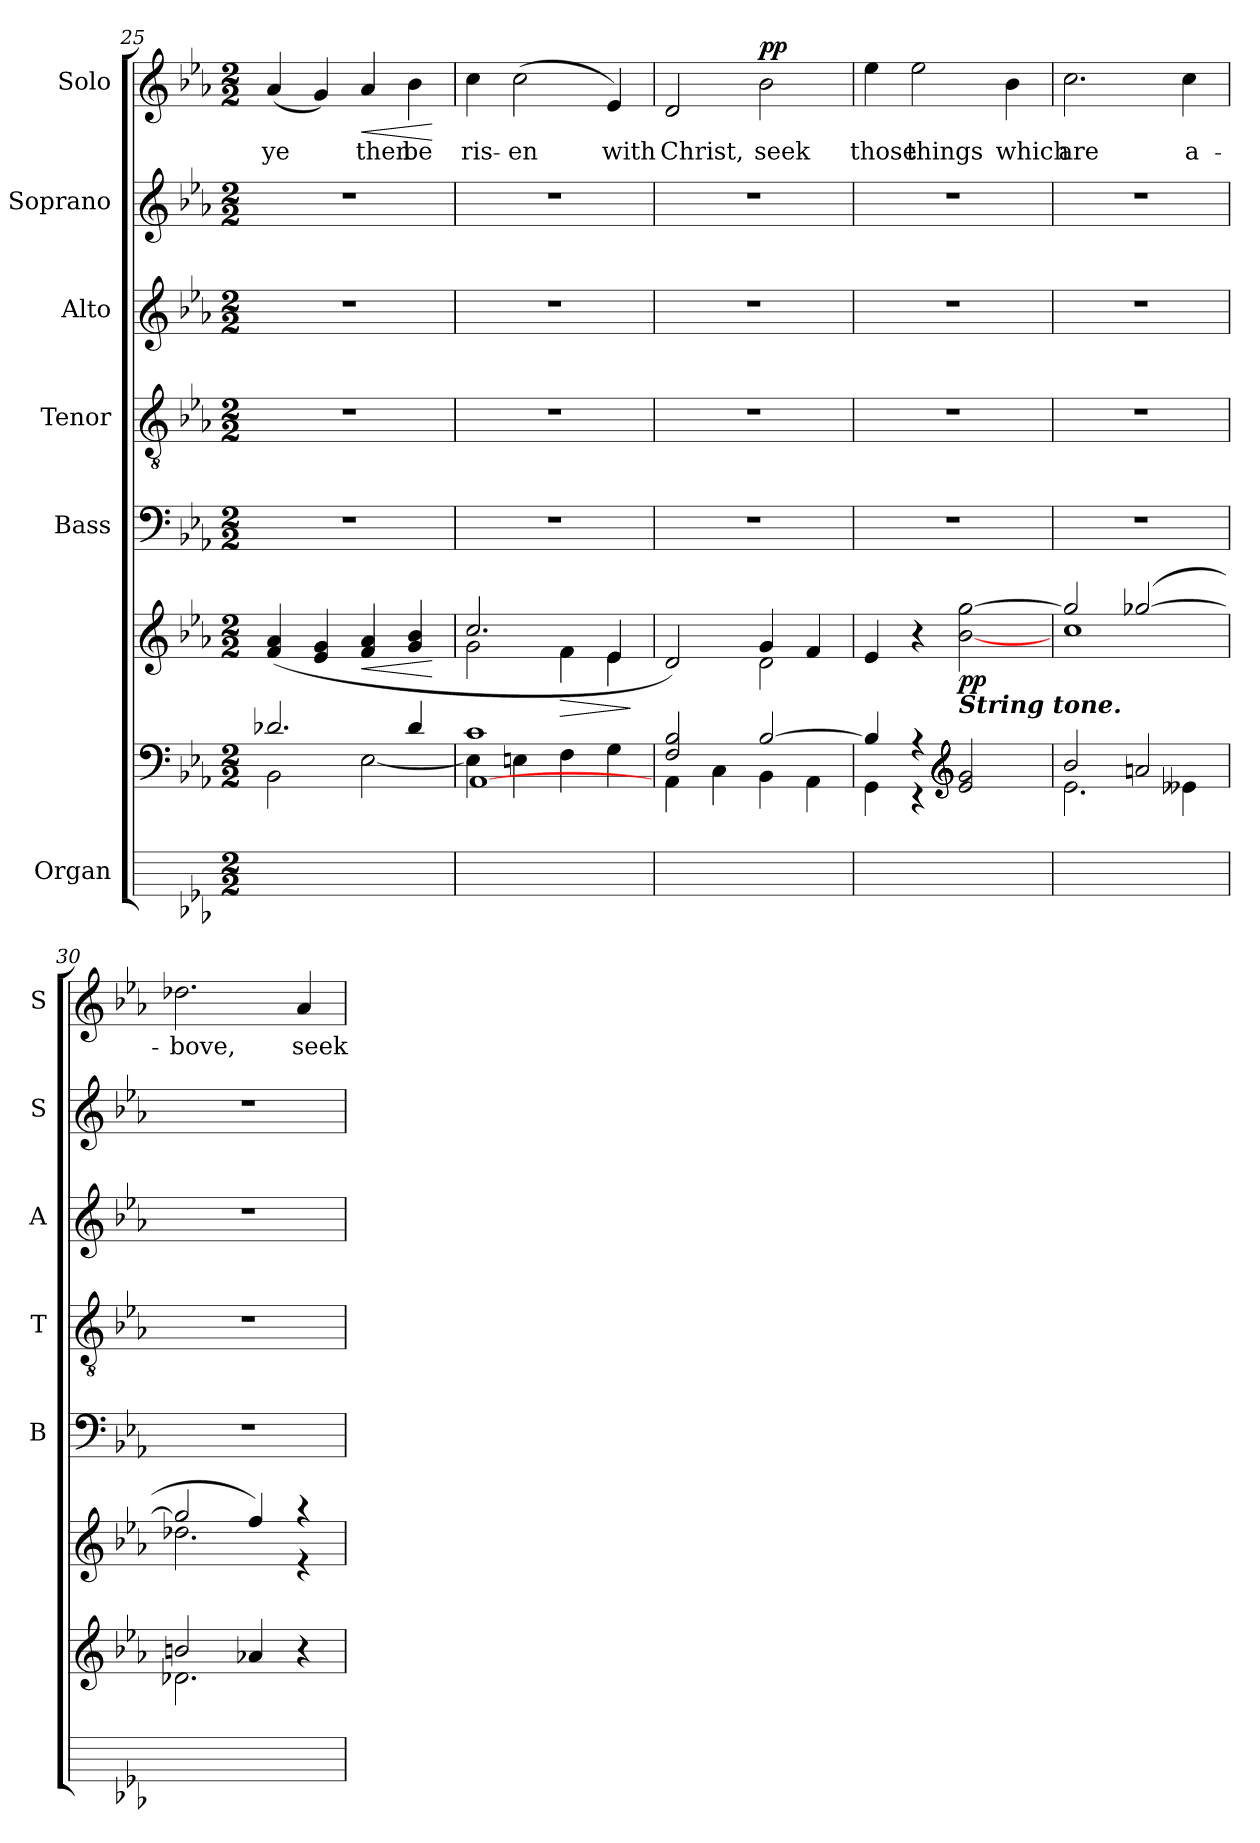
**kern	**kern	**kern	**dynam	**kern	**kern	**kern	**kern	**kern	**text	**dynam
*part6	*part6	*part6	*part6	*part5	*part4	*part3	*part2	*part1	*part1	*part1
*staff8	*staff7	*staff6	*staff6/7/8	*staff5	*staff4	*staff3	*staff2	*staff1	*staff1	*staff1
*I"Organ	*	*	*	*I"Bass	*I"Tenor	*I"Alto	*I"Soprano	*I"Solo	*	*
*	*	*	*	*I'B	*I'T	*I'A	*I'S	*I'S	*	*
*	*clefF4	*clefG2	*	*clefF4	*clefGv2	*clefG2	*clefG2	*clefG2	*	*
*k[b-e-a-]	*k[b-e-a-]	*k[b-e-a-]	*	*k[b-e-a-]	*k[b-e-a-]	*k[b-e-a-]	*k[b-e-a-]	*k[b-e-a-]	*	*
*E-:	*E-:	*E-:	*	*E-:	*E-:	*E-:	*E-:	*E-:	*	*
*M2/2	*M2/2	*M2/2	*	*M2/2	*M2/2	*M2/2	*M2/2	*M2/2	*	*
=25	=25	=25	=25	=25	=25	=25	=25	=25	=25	=25
*	*^	*^	*	*	*	*	*	*	*	*
*	*	*^	*	*	*	*	*	*	*	*	*	*
!	!	!	!	!	!	!	!	!	!	!	!	!LO:LY:b	!
1ryy	2.d-X/	2BB-\	2ryy	(>4f/ 4a-/	2ryy	.	1r	1r	1r	1r	(<4a-	ye	.
.	.	.	.	4e-/ 4g/	.	.	.	.	.	.	4g)	.	.
!	!	!	!	!	!	!LO:HP:b	!	!	!	!	!	!LO:LY:b	!LO:HP:b
.	.	[2E-\	2ryy	4f/ 4a-/	2ryy	<	.	.	.	.	4a-	then	<
!	!	!	!	!	!	!	!	!	!	!	!	!LO:LY:b	!
.	4d-/	.	.	4g/ 4b-/	.	.	.	.	.	.	4b-	be	.
*	*v	*v	*v	*	*	*	*	*	*	*	*	*	*
*	*	*v	*v	*	*	*	*	*	*	*	*
.	.	.	[	.	.	.	.	.	.	[
=26	=26	=26	=26	=26	=26	=26	=26	=26	=26	=26
*	*^	*^	*	*	*	*	*	*	*	*
*	*	*^	*	*	*	*	*	*	*	*	*	*
!	!	!	!	!	!	!	!	!	!	!	!	!LO:LY:b	!
1ryy	1c/	4E-\]	(>[1AA-\	2.cc/	2g\	.	1r	1r	1r	1r	4cc	ris-	.
!	!	!	!	!	!	!	!	!	!	!	!	!LO:LY:b	!
.	.	4En\	.	.	.	.	.	.	.	.	(2cc	-en	.
!	!	!	!	!	!	!LO:HP:b	!	!	!	!	!	!	!
.	.	4F\	.	.	4f\	>	.	.	.	.	.	.	.
!	!	!	!	!	!	!	!	!	!	!	!	!LO:LY:b	!
.	.	4G\	.	4e-/	4e-\	.	.	.	.	.	4e-)	with	.
*	*v	*v	*v	*	*	*	*	*	*	*	*	*	*
*	*	*v	*v	*	*	*	*	*	*	*	*
.	.	.	]	.	.	.	.	.	.	.
=27	=27	=27	=27	=27	=27	=27	=27	=27	=27	=27
*	*^	*^	*	*	*	*	*	*	*	*
*	*	*^	*	*	*	*	*	*	*	*	*	*
!	!	!	!	!	!	!	!	!	!	!	!	!LO:LY:b	!
1ryy	2F/ 2B-/	2ryy	4AA-\	2d/)	2ryy	.	1r	1r	1r	1r	2d	Christ,	.
.	.	.	4C\	.	.	.	.	.	.	.	.	.	.
!	!	!	!	!	!	!	!	!	!	!	!	!LO:LY:b	!LO:DY:b
.	[2B-/	2ryy	4BB-\	4g/	2d\	.	.	.	.	.	2b-	seek	pp
.	.	.	4AA-\	4f/	.	.	.	.	.	.	.	.	.
=28	=28	=28	=28	=28	=28	=28	=28	=28	=28	=28	=28	=28	=28
!	!	!	!	!	!	!	!	!	!	!	!	!LO:LY:b	!
1ryy	4B-/]	4ryy	4GG\	4e-/)	2ryy	.	1r	1r	1r	1r	4ee-	those	.
!	!	!	!	!	!	!	!	!	!	!	!	!LO:LY:b	!
.	4r	4r	4ryy	4r	.	.	.	.	.	.	2ee-	things	.
*	*clefG2	*	*	*	*	*	*	*	*	*	*	*	*
!	!	!	!	!LO:TX:b:Bi:t=String tone.	!	!	!	!	!	!	!	!	!
!	!	!	!	!	!	!LO:DY:b	!	!	!	!	!	!	!
.	2e-/ 2g/	2ryy	2ryy	[2b-\ [2gg\	2ryy	pp	.	.	.	.	.	.	.
!	!	!	!	!	!	!	!	!	!	!	!	!LO:LY:b	!
.	.	.	.	.	.	.	.	.	.	.	4b-	which	.
=29	=29	=29	=29	=29	=29	=29	=29	=29	=29	=29	=29	=29	=29
!	!	!	!	!	!	!	!	!	!	!	!	!LO:LY:b	!
1ryy	2b-/	2.e-\	2ryy	2gg/]	1cc\	.	1r	1r	1r	1r	2.cc	are	.
.	2an/	.	2ryy	(>[2gg-X/	.	.	.	.	.	.	.	.	.
!	!	!	!	!	!	!	!	!	!	!	!	!LO:LY:b	!
.	.	4e--X\	.	.	.	.	.	.	.	.	4cc	a-	.
=30	=30	=30	=30	=30	=30	=30	=30	=30	=30	=30	=30	=30	=30
!	!	!	!	!	!	!	!	!	!	!	!	!LO:LY:b	!
1ryy	2bn/	2.d-X\	2ryy	2gg-/]	2.dd-X\	.	1r	1r	1r	1r	2.dd-X	-bove,	.
.	4a-X/	.	2ryy	4ff/)	.	.	.	.	.	.	.	.	.
!	!	!	!	!	!	!	!	!	!	!	!	!LO:LY:b	!
.	4r	4ryy	.	4r	4r	.	.	.	.	.	4a-	seek	.
*	*v	*v	*v	*	*	*	*	*	*	*	*	*	*
*	*	*v	*v	*	*	*	*	*	*	*	*
=	=	=	=	=	=	=	=	=	=	=
*-	*-	*-	*-	*-	*-	*-	*-	*-	*-	*-
